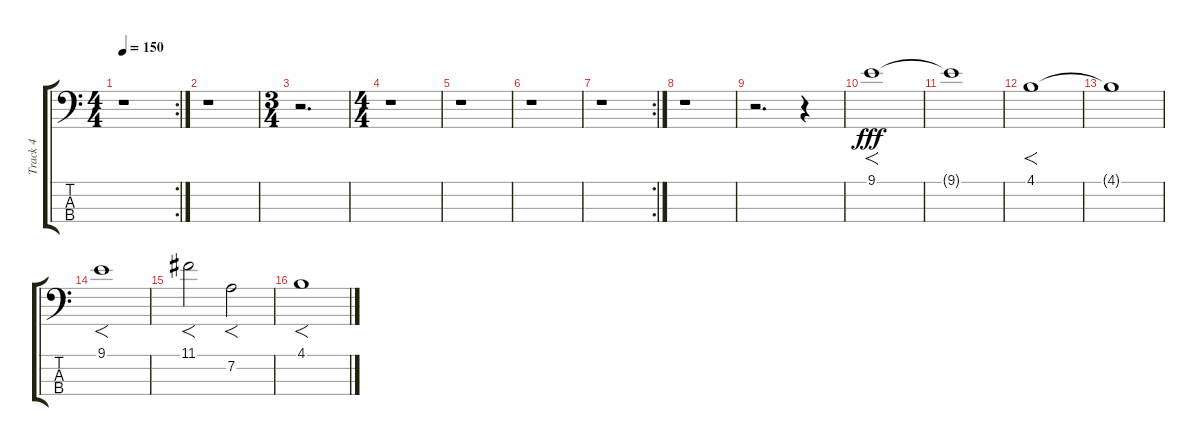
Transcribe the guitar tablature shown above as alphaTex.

\track ("Track 4" "Track 4") {instrument electricbassfinger}
\staff {score tabs}
\tuning (G2 D2 A1 D1) {hide}
\rc 2
\ts (4 4)
\tempo 150
\clef f4
\ks c
r.1{dy fff} |
r.1 |
\ts (3 4)
r.2{d} |
\ts (4 4)
r.1 |
r.1 |
r.1 |
\rc 2
r.1 |
r.1 |
r.2{d} r.4 |
9.1.1{f} |
9.1{t}.1 |
4.1.1{f} |
4.1{t}.1 |
9.1.1{f} |
11.1.2{f} 7.2.2{f} |
4.1.1{f}
